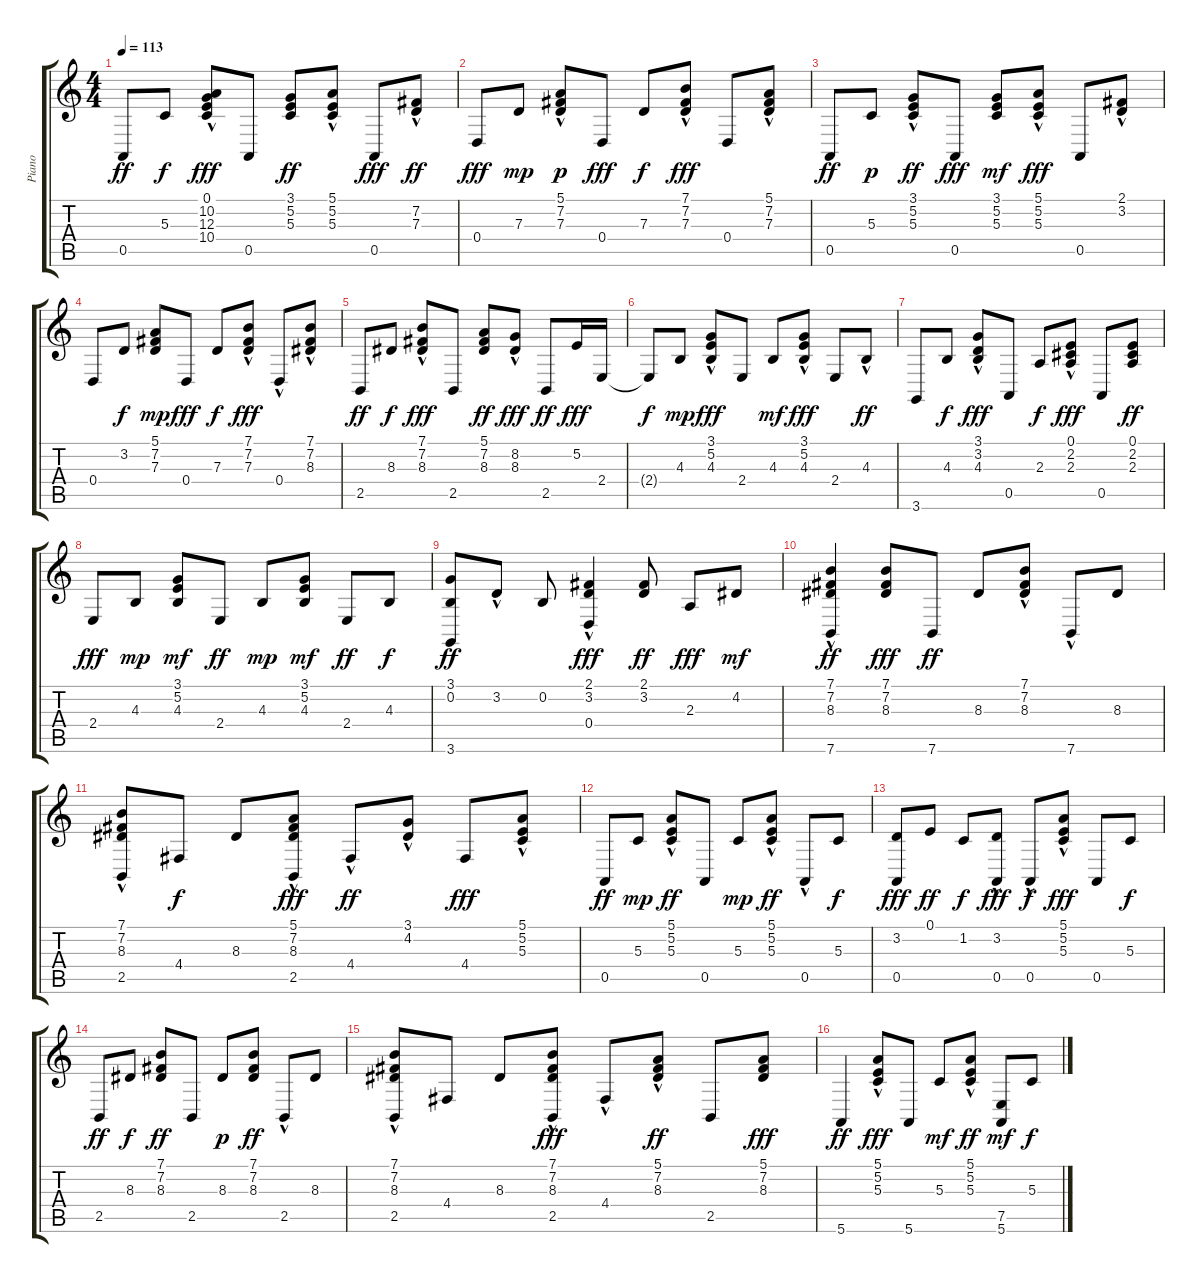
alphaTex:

\track ("Piano" "Piano") {instrument acousticgrandpiano}
\staff {score tabs}
\tuning (E4 B3 G3 D3 A2 E2) {hide}
\ts (4 4)
\tempo 113
\clef g2
\ks c
0.5.8{dy ff} 5.3.8{dy f} (0.1{hac} 10.2 12.3{hac} 10.4{hac}).8{dy fff} 0.5.8 (3.1 5.2 5.3).8{dy ff} (5.1{hac} 5.2{hac} 5.3).8 0.5.8{dy fff} (7.2 7.3{hac}).8{dy ff} |
0.4.8{dy fff} 7.3.8{dy mp} (5.1 7.2 7.3{hac}).8{dy p} 0.4.8{dy fff} 7.3.8{dy f} (7.1{hac} 7.2{hac} 7.3{hac}).8{dy fff} 0.4.8 (5.1{hac} 7.2{hac} 7.3).8 |
0.5.8{dy ff} 5.3.8{dy p} (3.1{hac} 5.2{hac} 5.3).8{dy ff} 0.5.8{dy fff} (3.1 5.2 5.3).8{dy mf} (5.1{hac} 5.2{hac} 5.3{hac}).8{dy fff} 0.5.8 (2.1 3.2{hac}).8 |
0.4.8 3.2.8{dy f} (5.1 7.2 7.3).8{dy mp} 0.4.8{dy fff} 7.3.8{dy f} (7.1{hac} 7.2 7.3).8{dy fff} 0.4{hac}.8 (7.1 7.2 8.3{hac}).8 |
2.5.8{dy ff} 8.3.8{dy f} (7.1{hac} 7.2{hac} 8.3{hac}).8{dy fff} 2.5.8 (5.1 7.2 8.3).8{dy ff} (8.2{hac} 8.3{hac}).8{dy fff} 2.5.8{dy ff} 5.2.16{dy fff} 2.4.16 |
2.4{t}.8{dy f} 4.3.8{dy mp} (3.1 5.2 4.3{hac}).8{dy fff} 2.4.8 4.3.8{dy mf} (3.1 5.2 4.3{hac}).8{dy fff} 2.4.8 4.3{hac}.8{dy ff} |
3.6.8 4.3.8{dy f} (3.1{hac} 3.2{hac} 4.3).8{dy fff} 0.5.8 2.3.8{dy f} (0.1{hac} 2.2{hac} 2.3{hac}).8{dy fff} 0.5.8 (0.1 2.2 2.3).8{dy ff} |
2.4.8{dy fff} 4.3.8{dy mp} (3.1 5.2 4.3).8{dy mf} 2.4.8{dy ff} 4.3.8{dy mp} (3.1 5.2 4.3).8{dy mf} 2.4.8{dy ff} 4.3.8{dy f} |
(3.1 0.2 3.6).8{dy ff} 3.2{hac}.8 0.2.8 (2.1{hac} 3.2 0.4).4{dy fff} (2.1 3.2).8{dy ff} 2.3.8{dy fff} 4.2.8{dy mf} |
(7.1{hac} 7.2{hac} 8.3{hac} 7.6).4{dy ff} (7.1 7.2 8.3).8{dy fff} 7.6.8{dy ff} 8.3.8 (7.1 7.2 8.3{hac}).8 7.6{hac}.8 8.3.8 |
(7.1 7.2{hac} 8.3 2.5).8 4.4.8{dy f} 8.3.8 (5.1{hac} 7.2{hac} 8.3{hac} 2.5).8{dy fff} 4.4{hac}.8{dy ff} (3.1{hac} 4.2).8 4.4.8{dy fff} (5.1 5.2 5.3{hac}).8 |
0.5.8{dy ff} 5.3.8{dy mp} (5.1 5.2 5.3{hac}).8{dy ff} 0.5.8 5.3.8{dy mp} (5.1{hac} 5.2 5.3).8{dy ff} 0.5{hac}.8 5.3.8{dy f} |
(3.2 0.5).8{dy fff} 0.1.8{dy ff} 1.2.8{dy f} (3.2{hac} 0.5).8{dy fff} 0.5{hac}.8{dy f} (5.1{hac} 5.2 5.3).8{dy fff} 0.5.8 5.3.8{dy f} |
2.5.8{dy ff} 8.3.8{dy f} (7.1 7.2 8.3).8{dy ff} 2.5.8 8.3.8{dy p} (7.1 7.2 8.3).8{dy ff} 2.5{hac}.8 8.3.8 |
(7.1 7.2{hac} 8.3 2.5).8 4.4.8 8.3.8 (7.1{hac} 7.2{hac} 8.3{hac} 2.5).8{dy fff} 4.4{hac}.8 (5.1{hac} 7.2{hac} 8.3{hac}).8{dy ff} 2.5.8 (5.1 7.2 8.3).8{dy fff} |
5.6.4{dy ff} (5.1{hac} 5.2 5.3{hac}).8{dy fff} 5.6.8 5.3.8{dy mf} (5.1{hac} 5.2 5.3{hac}).8{dy ff} (7.5 5.6).8{dy mf} 5.3.8{dy f}
